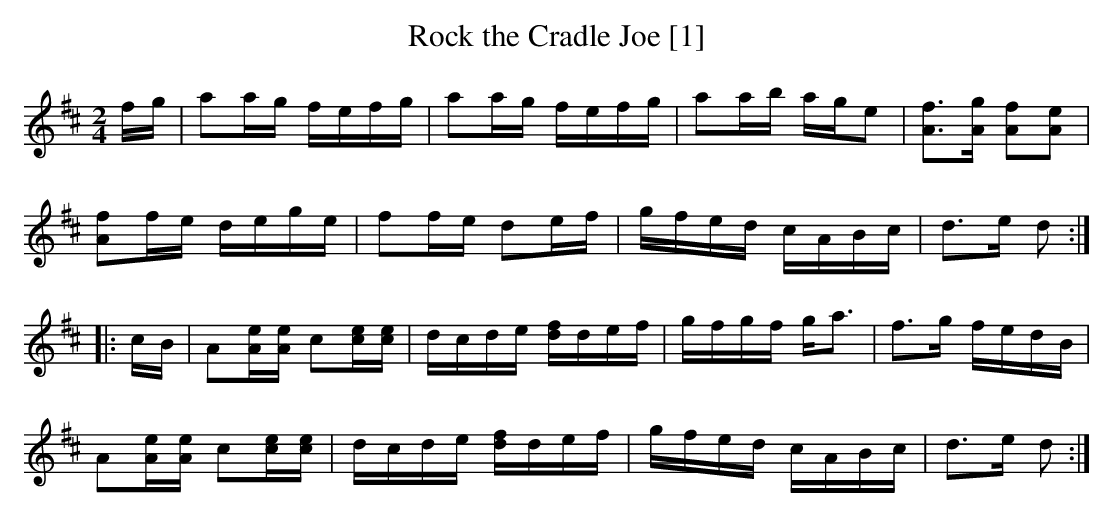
X:1
T:Rock the Cradle Joe [1]
M:2/4
L:1/8
K:D
f/g/|aa/g/ f/e/f/g/|aa/g/ f/e/f/g/|aa/b/ a/g/e|[Af]>[Ag] [Af][Ae]|
[Af]f/e/ d/e/g/e/|ff/e/ de/f/|g/f/e/d/ c/A/B/c/|d>e d:|
|:c/B/|A[A/e/][A/e/] c[c/e/][c/e/]|d/c/d/e/ [d/f/]d/e/f/|g/f/g/f/ g<a|f>g f/e/d/B/|
A[A/e/][A/e/] c[c/e/][c/e/]|d/c/d/e/ [d/f/]d/e/f/|g/f/e/d/ c/A/B/c/|d>e d:|]
